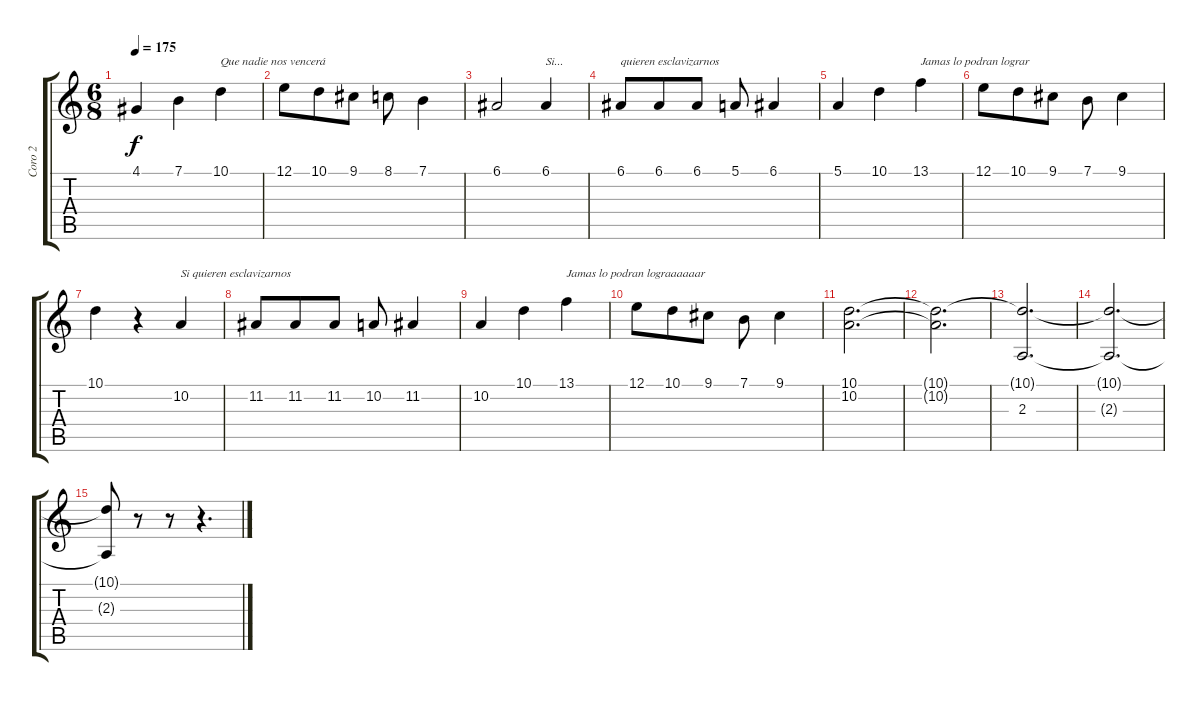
\track ("Coro 2" "Coro 2") {instrument choiraahs}
\staff {score tabs}
\tuning (E4 B3 G3 D3 A2 E2) {hide}
\ts (6 8)
\tempo 175
\clef g2
\ks c
4.1.4{dy f} 7.1.4 10.1.4{txt "Que nadie nos vencerá"} |
12.1.8 10.1.8 9.1.8 8.1.8 7.1.4 |
6.1.2 6.1.4{txt "Si..."} |
6.1.8{txt "quieren esclavizarnos"} 6.1.8 6.1.8 5.1.8 6.1.4 |
5.1.4 10.1.4 13.1.4{txt "Jamas lo podran lograr"} |
12.1.8 10.1.8 9.1.8 7.1.8 9.1.4 |
10.1.4 r.4 10.2.4{txt "Si quieren esclavizarnos"} |
11.2.8 11.2.8 11.2.8 10.2.8 11.2.4 |
10.2.4 10.1.4 13.1.4{txt "Jamas lo podran lograaaaaar"} |
12.1.8 10.1.8 9.1.8 7.1.8 9.1.4 |
(10.1 10.2).2{d} |
(10.1{t} 10.2{t}).2{d} |
(10.1{t} 2.3).2{d} |
(10.1{t} 2.3{t}).2{d} |
(10.1{t} 2.3{t}).8 r.8 r.8 r.4{d}
